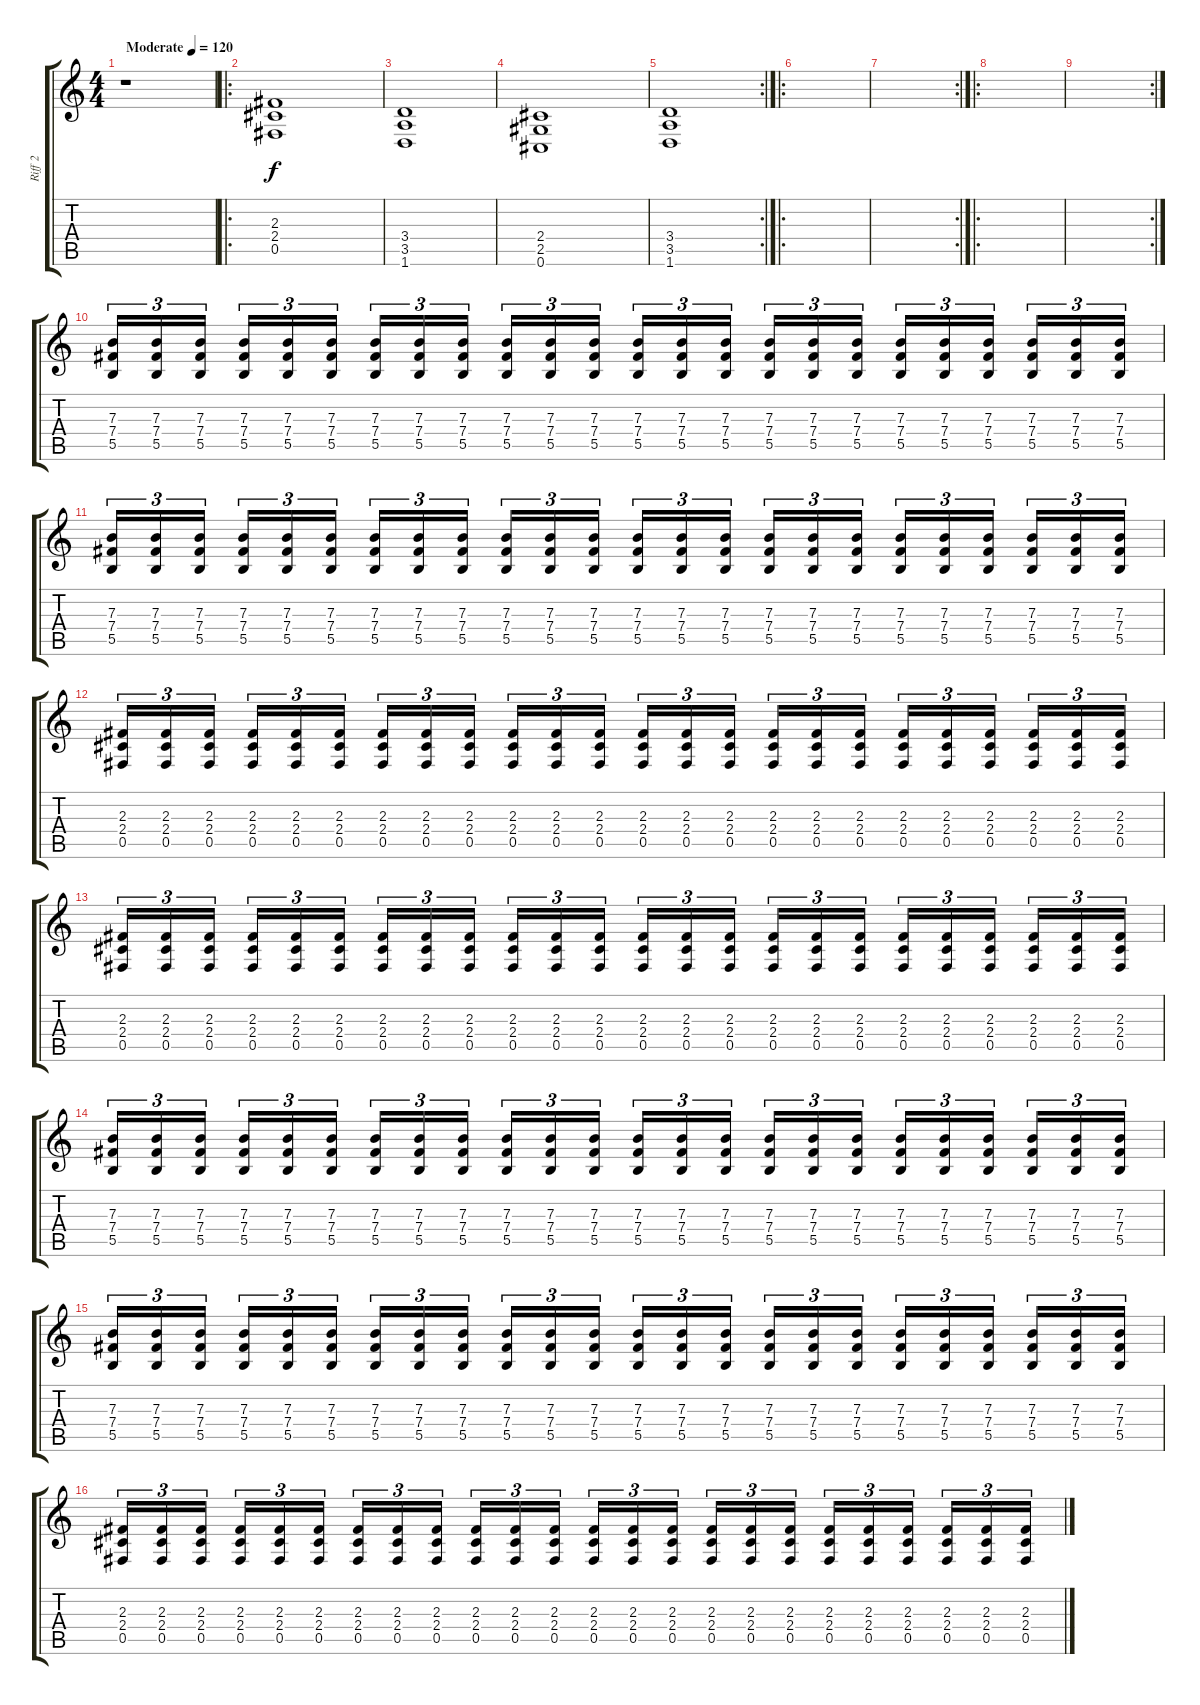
\track ("Riff 2" "Riff 2") {instrument distortionguitar}
\staff {score tabs}
\tuning (Db4 Ab3 E3 B2 Gb2 Db2) {hide}
\ts (4 4)
\tempo (120 "Moderate")
\clef g2
\ks c
r.1{dy f instrument distortionguitar} |
\ro
(2.3 2.4 0.5).1 |
(3.4 3.5 1.6).1 |
(2.4 2.5 0.6).1 |
\rc 2
(3.4 3.5 1.6).1 |
\ro
|
\rc 2
|
\ro
|
\rc 2
|
(7.3 7.4 5.5).16{tu (3 2)} (7.3 7.4 5.5).16{tu (3 2)} (7.3 7.4 5.5).16{tu (3 2) beam splitsecondary} (7.3 7.4 5.5).16{tu (3 2)} (7.3 7.4 5.5).16{tu (3 2)} (7.3 7.4 5.5).16{tu (3 2)} (7.3 7.4 5.5).16{tu (3 2)} (7.3 7.4 5.5).16{tu (3 2)} (7.3 7.4 5.5).16{tu (3 2) beam splitsecondary} (7.3 7.4 5.5).16{tu (3 2)} (7.3 7.4 5.5).16{tu (3 2)} (7.3 7.4 5.5).16{tu (3 2)} (7.3 7.4 5.5).16{tu (3 2)} (7.3 7.4 5.5).16{tu (3 2)} (7.3 7.4 5.5).16{tu (3 2) beam splitsecondary} (7.3 7.4 5.5).16{tu (3 2)} (7.3 7.4 5.5).16{tu (3 2)} (7.3 7.4 5.5).16{tu (3 2)} (7.3 7.4 5.5).16{tu (3 2)} (7.3 7.4 5.5).16{tu (3 2)} (7.3 7.4 5.5).16{tu (3 2) beam splitsecondary} (7.3 7.4 5.5).16{tu (3 2)} (7.3 7.4 5.5).16{tu (3 2)} (7.3 7.4 5.5).16{tu (3 2)} |
(7.3 7.4 5.5).16{tu (3 2)} (7.3 7.4 5.5).16{tu (3 2)} (7.3 7.4 5.5).16{tu (3 2) beam splitsecondary} (7.3 7.4 5.5).16{tu (3 2)} (7.3 7.4 5.5).16{tu (3 2)} (7.3 7.4 5.5).16{tu (3 2)} (7.3 7.4 5.5).16{tu (3 2)} (7.3 7.4 5.5).16{tu (3 2)} (7.3 7.4 5.5).16{tu (3 2) beam splitsecondary} (7.3 7.4 5.5).16{tu (3 2)} (7.3 7.4 5.5).16{tu (3 2)} (7.3 7.4 5.5).16{tu (3 2)} (7.3 7.4 5.5).16{tu (3 2)} (7.3 7.4 5.5).16{tu (3 2)} (7.3 7.4 5.5).16{tu (3 2) beam splitsecondary} (7.3 7.4 5.5).16{tu (3 2)} (7.3 7.4 5.5).16{tu (3 2)} (7.3 7.4 5.5).16{tu (3 2)} (7.3 7.4 5.5).16{tu (3 2)} (7.3 7.4 5.5).16{tu (3 2)} (7.3 7.4 5.5).16{tu (3 2) beam splitsecondary} (7.3 7.4 5.5).16{tu (3 2)} (7.3 7.4 5.5).16{tu (3 2)} (7.3 7.4 5.5).16{tu (3 2)} |
(2.3 2.4 0.5).16{tu (3 2)} (2.3 2.4 0.5).16{tu (3 2)} (2.3 2.4 0.5).16{tu (3 2) beam splitsecondary} (2.3 2.4 0.5).16{tu (3 2)} (2.3 2.4 0.5).16{tu (3 2)} (2.3 2.4 0.5).16{tu (3 2)} (2.3 2.4 0.5).16{tu (3 2)} (2.3 2.4 0.5).16{tu (3 2)} (2.3 2.4 0.5).16{tu (3 2) beam splitsecondary} (2.3 2.4 0.5).16{tu (3 2)} (2.3 2.4 0.5).16{tu (3 2)} (2.3 2.4 0.5).16{tu (3 2)} (2.3 2.4 0.5).16{tu (3 2)} (2.3 2.4 0.5).16{tu (3 2)} (2.3 2.4 0.5).16{tu (3 2) beam splitsecondary} (2.3 2.4 0.5).16{tu (3 2)} (2.3 2.4 0.5).16{tu (3 2)} (2.3 2.4 0.5).16{tu (3 2)} (2.3 2.4 0.5).16{tu (3 2)} (2.3 2.4 0.5).16{tu (3 2)} (2.3 2.4 0.5).16{tu (3 2) beam splitsecondary} (2.3 2.4 0.5).16{tu (3 2)} (2.3 2.4 0.5).16{tu (3 2)} (2.3 2.4 0.5).16{tu (3 2)} |
(2.3 2.4 0.5).16{tu (3 2)} (2.3 2.4 0.5).16{tu (3 2)} (2.3 2.4 0.5).16{tu (3 2) beam splitsecondary} (2.3 2.4 0.5).16{tu (3 2)} (2.3 2.4 0.5).16{tu (3 2)} (2.3 2.4 0.5).16{tu (3 2)} (2.3 2.4 0.5).16{tu (3 2)} (2.3 2.4 0.5).16{tu (3 2)} (2.3 2.4 0.5).16{tu (3 2) beam splitsecondary} (2.3 2.4 0.5).16{tu (3 2)} (2.3 2.4 0.5).16{tu (3 2)} (2.3 2.4 0.5).16{tu (3 2)} (2.3 2.4 0.5).16{tu (3 2)} (2.3 2.4 0.5).16{tu (3 2)} (2.3 2.4 0.5).16{tu (3 2) beam splitsecondary} (2.3 2.4 0.5).16{tu (3 2)} (2.3 2.4 0.5).16{tu (3 2)} (2.3 2.4 0.5).16{tu (3 2)} (2.3 2.4 0.5).16{tu (3 2)} (2.3 2.4 0.5).16{tu (3 2)} (2.3 2.4 0.5).16{tu (3 2) beam splitsecondary} (2.3 2.4 0.5).16{tu (3 2)} (2.3 2.4 0.5).16{tu (3 2)} (2.3 2.4 0.5).16{tu (3 2)} |
(7.3 7.4 5.5).16{tu (3 2)} (7.3 7.4 5.5).16{tu (3 2)} (7.3 7.4 5.5).16{tu (3 2) beam splitsecondary} (7.3 7.4 5.5).16{tu (3 2)} (7.3 7.4 5.5).16{tu (3 2)} (7.3 7.4 5.5).16{tu (3 2)} (7.3 7.4 5.5).16{tu (3 2)} (7.3 7.4 5.5).16{tu (3 2)} (7.3 7.4 5.5).16{tu (3 2) beam splitsecondary} (7.3 7.4 5.5).16{tu (3 2)} (7.3 7.4 5.5).16{tu (3 2)} (7.3 7.4 5.5).16{tu (3 2)} (7.3 7.4 5.5).16{tu (3 2)} (7.3 7.4 5.5).16{tu (3 2)} (7.3 7.4 5.5).16{tu (3 2) beam splitsecondary} (7.3 7.4 5.5).16{tu (3 2)} (7.3 7.4 5.5).16{tu (3 2)} (7.3 7.4 5.5).16{tu (3 2)} (7.3 7.4 5.5).16{tu (3 2)} (7.3 7.4 5.5).16{tu (3 2)} (7.3 7.4 5.5).16{tu (3 2) beam splitsecondary} (7.3 7.4 5.5).16{tu (3 2)} (7.3 7.4 5.5).16{tu (3 2)} (7.3 7.4 5.5).16{tu (3 2)} |
(7.3 7.4 5.5).16{tu (3 2)} (7.3 7.4 5.5).16{tu (3 2)} (7.3 7.4 5.5).16{tu (3 2) beam splitsecondary} (7.3 7.4 5.5).16{tu (3 2)} (7.3 7.4 5.5).16{tu (3 2)} (7.3 7.4 5.5).16{tu (3 2)} (7.3 7.4 5.5).16{tu (3 2)} (7.3 7.4 5.5).16{tu (3 2)} (7.3 7.4 5.5).16{tu (3 2) beam splitsecondary} (7.3 7.4 5.5).16{tu (3 2)} (7.3 7.4 5.5).16{tu (3 2)} (7.3 7.4 5.5).16{tu (3 2)} (7.3 7.4 5.5).16{tu (3 2)} (7.3 7.4 5.5).16{tu (3 2)} (7.3 7.4 5.5).16{tu (3 2) beam splitsecondary} (7.3 7.4 5.5).16{tu (3 2)} (7.3 7.4 5.5).16{tu (3 2)} (7.3 7.4 5.5).16{tu (3 2)} (7.3 7.4 5.5).16{tu (3 2)} (7.3 7.4 5.5).16{tu (3 2)} (7.3 7.4 5.5).16{tu (3 2) beam splitsecondary} (7.3 7.4 5.5).16{tu (3 2)} (7.3 7.4 5.5).16{tu (3 2)} (7.3 7.4 5.5).16{tu (3 2)} |
(2.3 2.4 0.5).16{tu (3 2)} (2.3 2.4 0.5).16{tu (3 2)} (2.3 2.4 0.5).16{tu (3 2) beam splitsecondary} (2.3 2.4 0.5).16{tu (3 2)} (2.3 2.4 0.5).16{tu (3 2)} (2.3 2.4 0.5).16{tu (3 2)} (2.3 2.4 0.5).16{tu (3 2)} (2.3 2.4 0.5).16{tu (3 2)} (2.3 2.4 0.5).16{tu (3 2) beam splitsecondary} (2.3 2.4 0.5).16{tu (3 2)} (2.3 2.4 0.5).16{tu (3 2)} (2.3 2.4 0.5).16{tu (3 2)} (2.3 2.4 0.5).16{tu (3 2)} (2.3 2.4 0.5).16{tu (3 2)} (2.3 2.4 0.5).16{tu (3 2) beam splitsecondary} (2.3 2.4 0.5).16{tu (3 2)} (2.3 2.4 0.5).16{tu (3 2)} (2.3 2.4 0.5).16{tu (3 2)} (2.3 2.4 0.5).16{tu (3 2)} (2.3 2.4 0.5).16{tu (3 2)} (2.3 2.4 0.5).16{tu (3 2) beam splitsecondary} (2.3 2.4 0.5).16{tu (3 2)} (2.3 2.4 0.5).16{tu (3 2)} (2.3 2.4 0.5).16{tu (3 2)}
